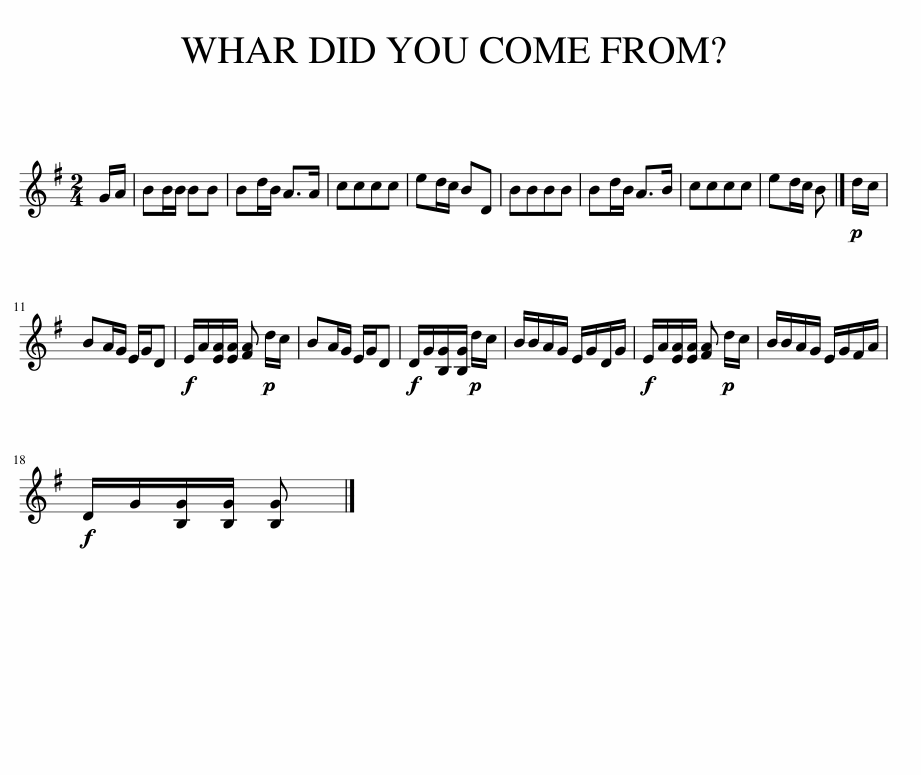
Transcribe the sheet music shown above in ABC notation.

X:1
L:1/8
M:2/4
I:linebreak $
K:G
V:1 treble
V:1
 G/A/ | BB/B/ BB | Bd/B/ A>A | cccc | ed/c/ BD | %5
 BBBB | Bd/B/ A>B | cccc | ed/c/ B |]!p! d/c/ |$ %10
 BA/G/ E/G/D |!f! E/A/[EA]/[EA]/ [FA]!p! d/c/ | BA/G/ E/G/D |!f! D/G/[B,G]/[B,G]/!p! d/c/ | B/B/A/G/ E/G/D/G/ | %15
!f! E/A/[EA]/[EA]/ [FA]!p! d/c/ | B/B/A/G/ E/G/F/A/ |$!f! D/G/[B,G]/[B,G]/ [B,G] |] %18
